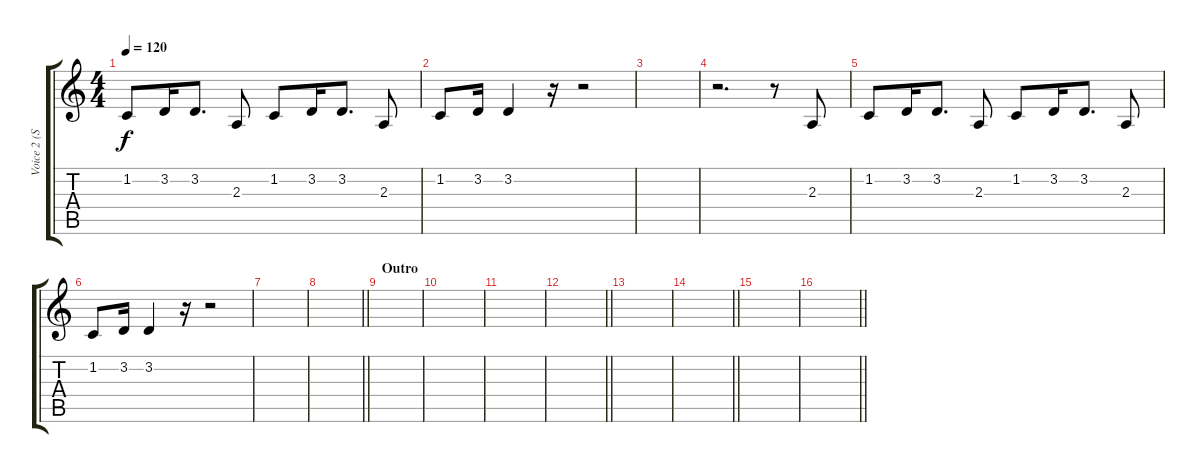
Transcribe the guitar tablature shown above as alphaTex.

\track ("Voice 2 (Synth. voice and shout)" "Voice 2 (S") {instrument brasssection}
\staff {score tabs}
\tuning (E4 B3 G3 D3 A2 E2) {hide}
\ts (4 4)
\tempo 120
\clef g2
\ks c
1.2.8{dy f} 3.2.16 3.2.8{d} 2.3.8 1.2.8 3.2.16 3.2.8{d} 2.3.8 |
1.2.8 3.2.16 3.2.4 r.16 r.2 |
|
r.2{d} r.8 2.3.8 |
1.2.8 3.2.16 3.2.8{d} 2.3.8 1.2.8 3.2.16 3.2.8{d} 2.3.8 |
1.2.8 3.2.16 3.2.4 r.16 r.2 |
|
\barLineRight lightlight
|
\section ("" "Outro")
|
|
|
\barLineRight lightlight
|
|
\barLineRight lightlight
|
|
\barLineRight lightlight
